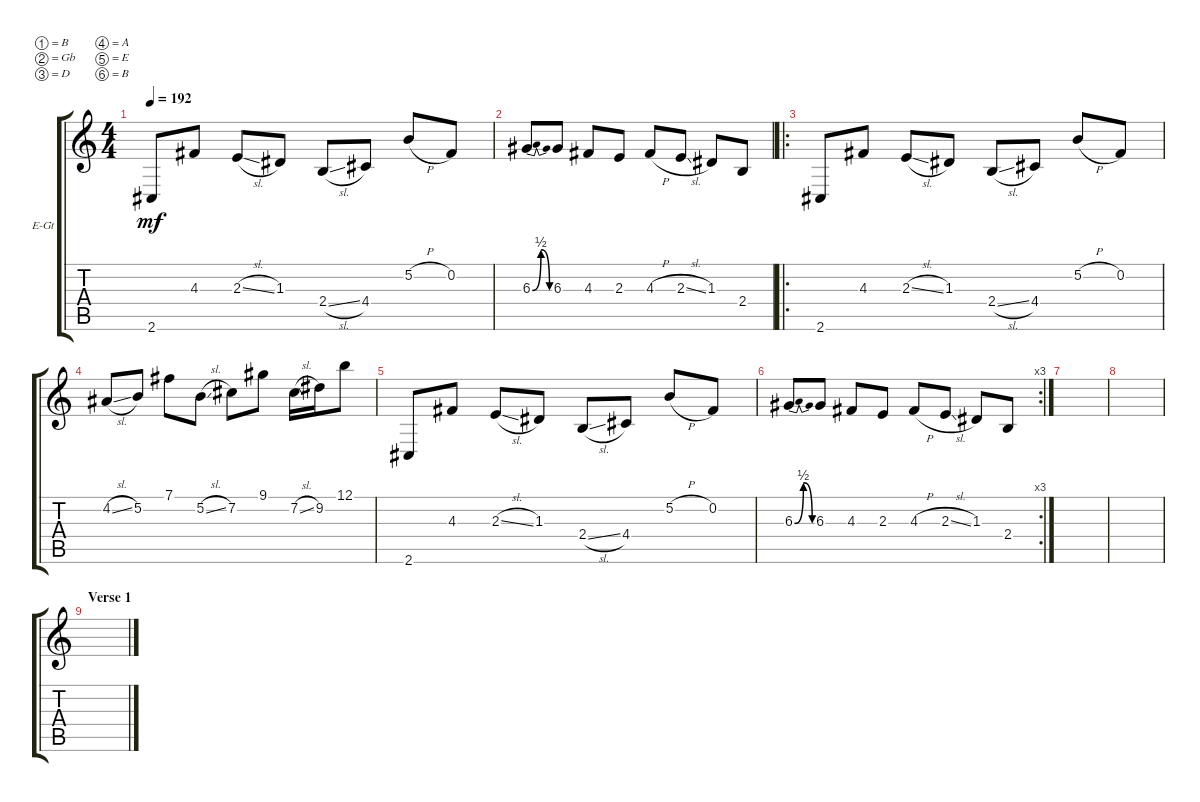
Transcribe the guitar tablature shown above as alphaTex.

\bracketExtendMode groupsimilarinstruments
\firstSystemTrackNameOrientation horizontal
\otherSystemsTrackNameOrientation horizontal
\track ("Electric Guitar" "E-Gt") {instrument overdrivenguitar}
\staff {score tabs}
\tuning (B3 Gb3 D3 A2 E2 B1)
\ts (4 4)
\tempo 192
\clef g2
\scale
0.333333
\ks c
2.6.8{dy mf} 4.3.8 2.3{sl}.8 1.3.8 2.4{sl}.8 4.4.8 5.2{h}.8 0.2.8 |
\scale
0.333333 6.3{be (bendrelease 0 0 10.2 2 20.4 2 30 0)}.8 6.3.8 4.3.8 2.3.8 4.3{h}.8 2.3{sl}.8 1.3.8 2.4.8 |
\ro
\scale
0.333333 2.6.8 4.3.8 2.3{sl}.8 1.3.8 2.4{sl}.8 4.4.8 5.2{h}.8 0.2.8 |
\scale
0.333333 4.2{sl}.8 5.2.8 7.1.8 5.2{sl}.8 7.2.8 9.1.8 7.2{sl}.16 9.2.16 12.1.8 |
\scale
0.333333 2.6.8 4.3.8 2.3{sl}.8 1.3.8 2.4{sl}.8 4.4.8 5.2{h}.8 0.2.8 |
\rc 3
6.3{be (bendrelease 0 0 10.2 2 20.4 2 30 0)}.8 6.3.8 4.3.8 2.3.8 4.3{h}.8 2.3{sl}.8 1.3.8 2.4.8 |
|
|
\section ("" "Verse 1")
